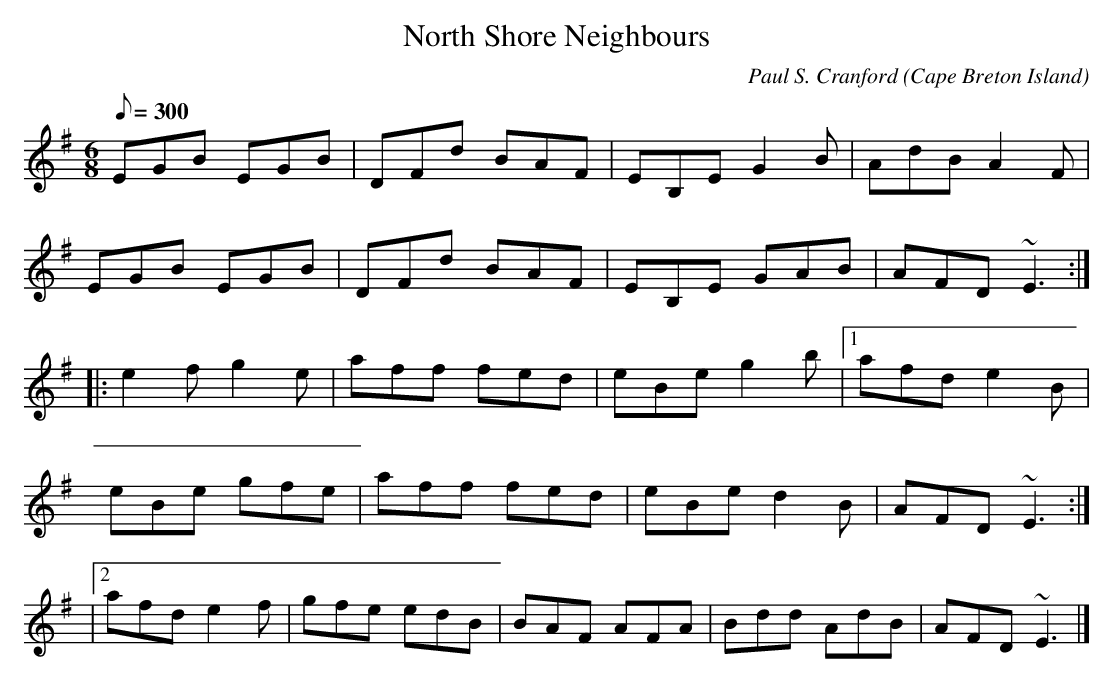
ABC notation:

X:1
T:North Shore Neighbours
C:Paul S. Cranford
O:Cape Breton Island
L:1/8
Q:300
M:6/8
K:Emin
EGB EGB|DFd BAF|EB,E G2 B|AdB A2 F|
EGB EGB|DFd BAF|EB,E GAB|AFD ~E3:|
|:e2 f g2 e|aff fed|eBe g2 b|[1afd e2 B|
eBe gfe|aff fed|eBe d2 B|AFD ~E3:|
|[2afd e2 f|gfe edB|BAF AFA|Bdd AdB|AFD ~E3|]
